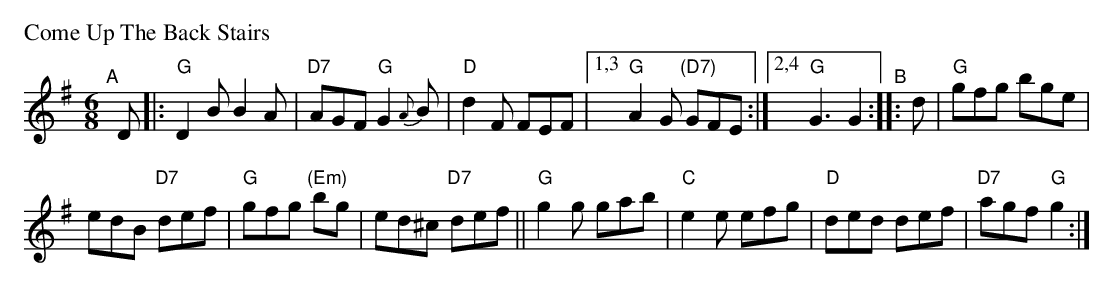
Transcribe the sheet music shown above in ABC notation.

X:1
P: Come Up The Back Stairs
M: 6/8
K: G
"^A"[|] D |:\
"G"D2B B2A | "D7"AGF "G"G2{A}B | "D"d2F FEF |[1,3 "G"A2G "(D7)"GFE :|[2,4 "G"G3 G2 "^B"::  d | "G"gfg bge |
edB "D7"def | "G"gfg "(Em)"bg | ed^c "D7"def || "G"g2g gab | "C"e2e efg | "D"ded def | "D7"agf "G"g2 :|
